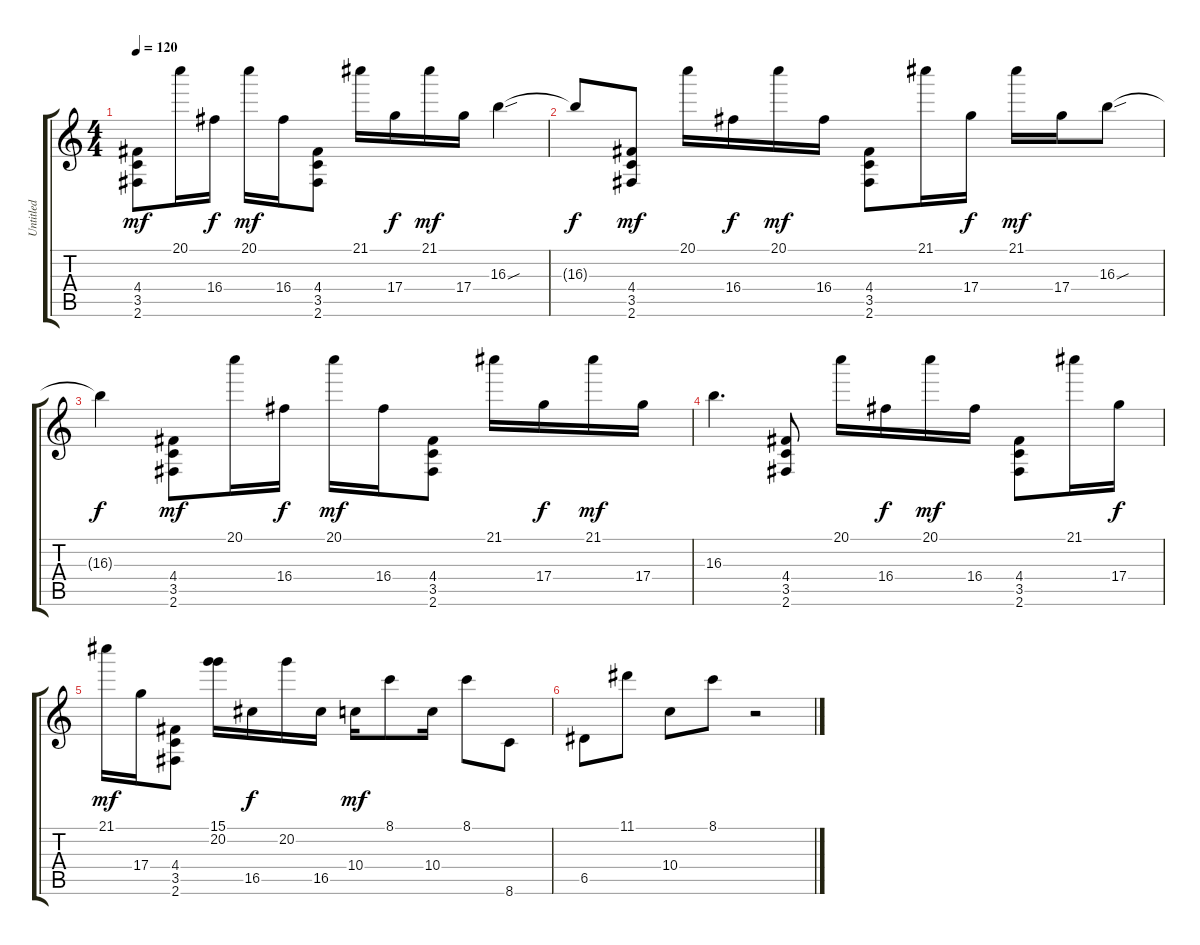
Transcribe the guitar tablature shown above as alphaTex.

\track ("Untitled" "Untitled") {instrument overdrivenguitar}
\staff {score tabs}
\tuning (E4 B3 G3 D3 A2 E2) {hide}
\ts (4 4)
\tempo 120
\clef g2
\ks c
(4.4 3.5 2.6).8{dy mf} 20.1.16 16.4.16{dy f} 20.1.16{dy mf} 16.4.16 (4.4 3.5 2.6).8 21.1.16 17.4.16{dy f} 21.1.16{dy mf} 17.4.16 16.3{sou}.4 |
16.3{t}.8{dy f} (4.4 3.5 2.6).8{dy mf} 20.1.16 16.4.16{dy f} 20.1.16{dy mf} 16.4.16 (4.4 3.5 2.6).8 21.1.16 17.4.16{dy f} 21.1.16{dy mf} 17.4.16 16.3{sou}.8 |
16.3{t}.4{dy f} (4.4 3.5 2.6).8{dy mf} 20.1.16 16.4.16{dy f} 20.1.16{dy mf} 16.4.16 (4.4 3.5 2.6).8 21.1.16 17.4.16{dy f} 21.1.16{dy mf} 17.4.16 |
16.3.4{d} (4.4 3.5 2.6).8 20.1.16 16.4.16{dy f} 20.1.16{dy mf} 16.4.16 (4.4 3.5 2.6).8 21.1.16 17.4.16{dy f} |
21.1.16{dy mf} 17.4.16 (4.4 3.5 2.6).8 (15.1 20.2).16 16.5.16{dy f} 20.2.16 16.5.16 10.4.16{dy mf} 8.1.8 10.4.16 8.1.8 8.6.8 |
6.5.8 11.1.8 10.4.8 8.1.8 r.2
